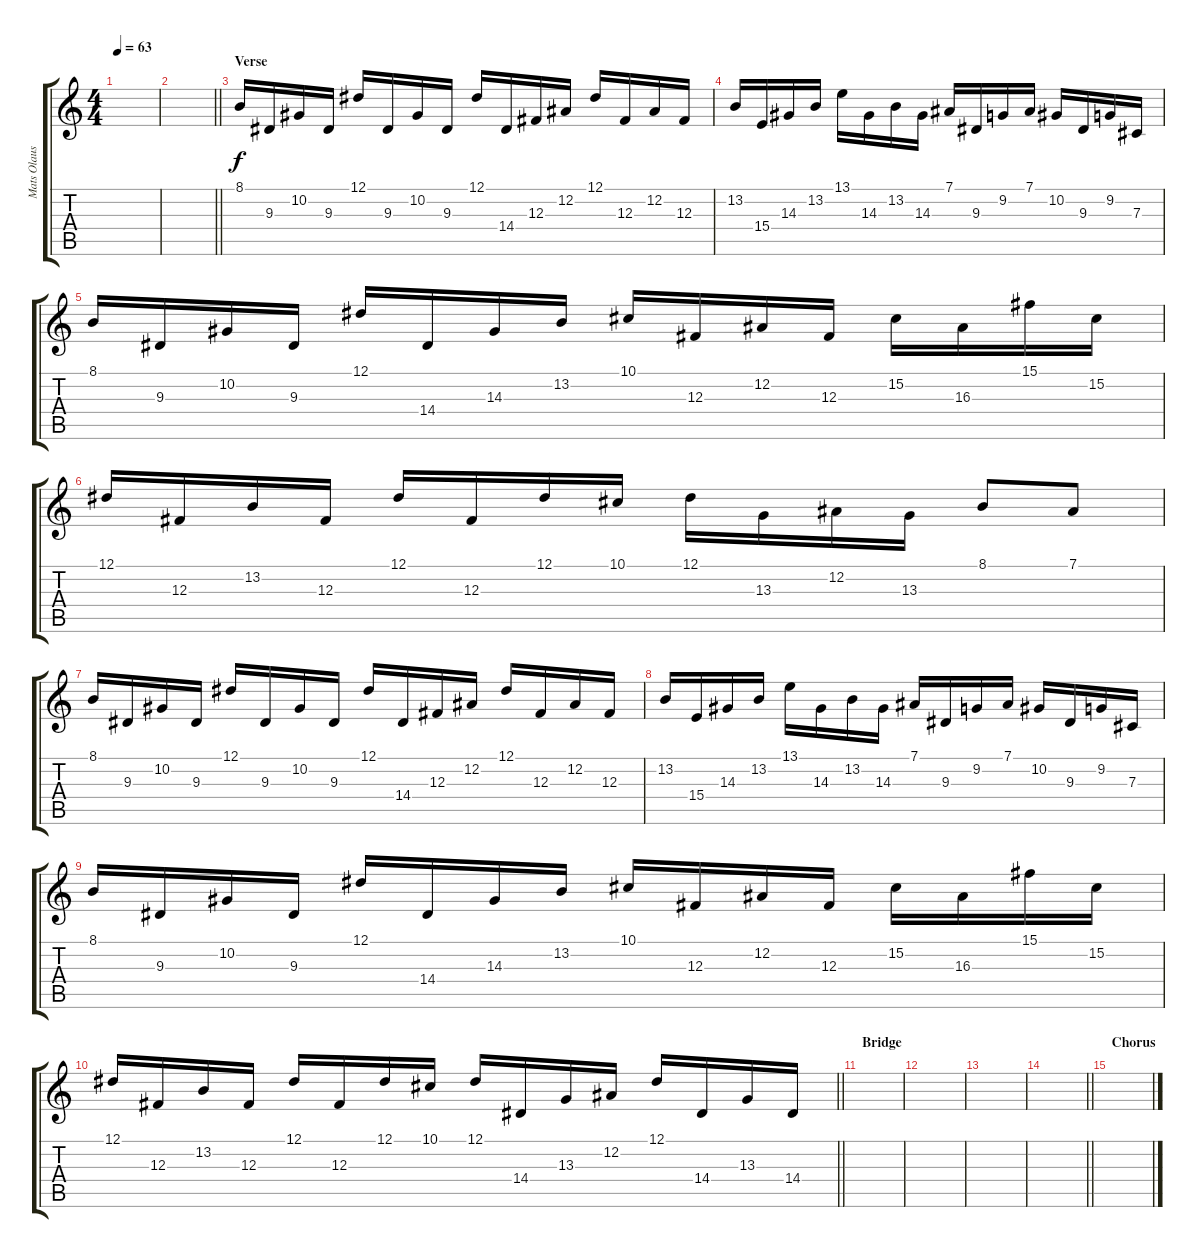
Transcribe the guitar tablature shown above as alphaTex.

\track ("Mats Olausson" "Mats Olaus") {instrument acousticgrandpiano}
\staff {score tabs}
\tuning (Eb4 Bb3 Gb3 Db3 Ab2 Eb2) {hide}
\ts (4 4)
\tempo 63
\clef g2
\ks c
|
\barLineRight lightlight
|
\section ("" "Verse")
8.1.16 9.3.16 10.2.16 9.3.16 12.1.16 9.3.16 10.2.16 9.3.16 12.1.16 14.4.16 12.3.16 12.2.16 12.1.16 12.3.16 12.2.16 12.3.16 |
13.2.16 15.4.16 14.3.16 13.2.16 13.1.16 14.3.16 13.2.16 14.3.16 7.1.16 9.3.16 9.2.16 7.1.16 10.2.16 9.3.16 9.2.16 7.3.16 |
8.1.16 9.3.16 10.2.16 9.3.16 12.1.16 14.4.16 14.3.16 13.2.16 10.1.16 12.3.16 12.2.16 12.3.16 15.2.16 16.3.16 15.1.16 15.2.16 |
12.1.16 12.3.16 13.2.16 12.3.16 12.1.16 12.3.16 12.1.16 10.1.16 12.1.16 13.3.16 12.2.16 13.3.16 8.1.8 7.1.8 |
8.1.16 9.3.16 10.2.16 9.3.16 12.1.16 9.3.16 10.2.16 9.3.16 12.1.16 14.4.16 12.3.16 12.2.16 12.1.16 12.3.16 12.2.16 12.3.16 |
13.2.16 15.4.16 14.3.16 13.2.16 13.1.16 14.3.16 13.2.16 14.3.16 7.1.16 9.3.16 9.2.16 7.1.16 10.2.16 9.3.16 9.2.16 7.3.16 |
8.1.16 9.3.16 10.2.16 9.3.16 12.1.16 14.4.16 14.3.16 13.2.16 10.1.16 12.3.16 12.2.16 12.3.16 15.2.16 16.3.16 15.1.16 15.2.16 |
\barLineRight lightlight
12.1.16 12.3.16 13.2.16 12.3.16 12.1.16 12.3.16 12.1.16 10.1.16 12.1.16 14.4.16 13.3.16 12.2.16 12.1.16 14.4.16 13.3.16 14.4.16 |
\section ("" "Bridge")
|
|
|
\barLineRight lightlight
|
\section ("" "Chorus")
